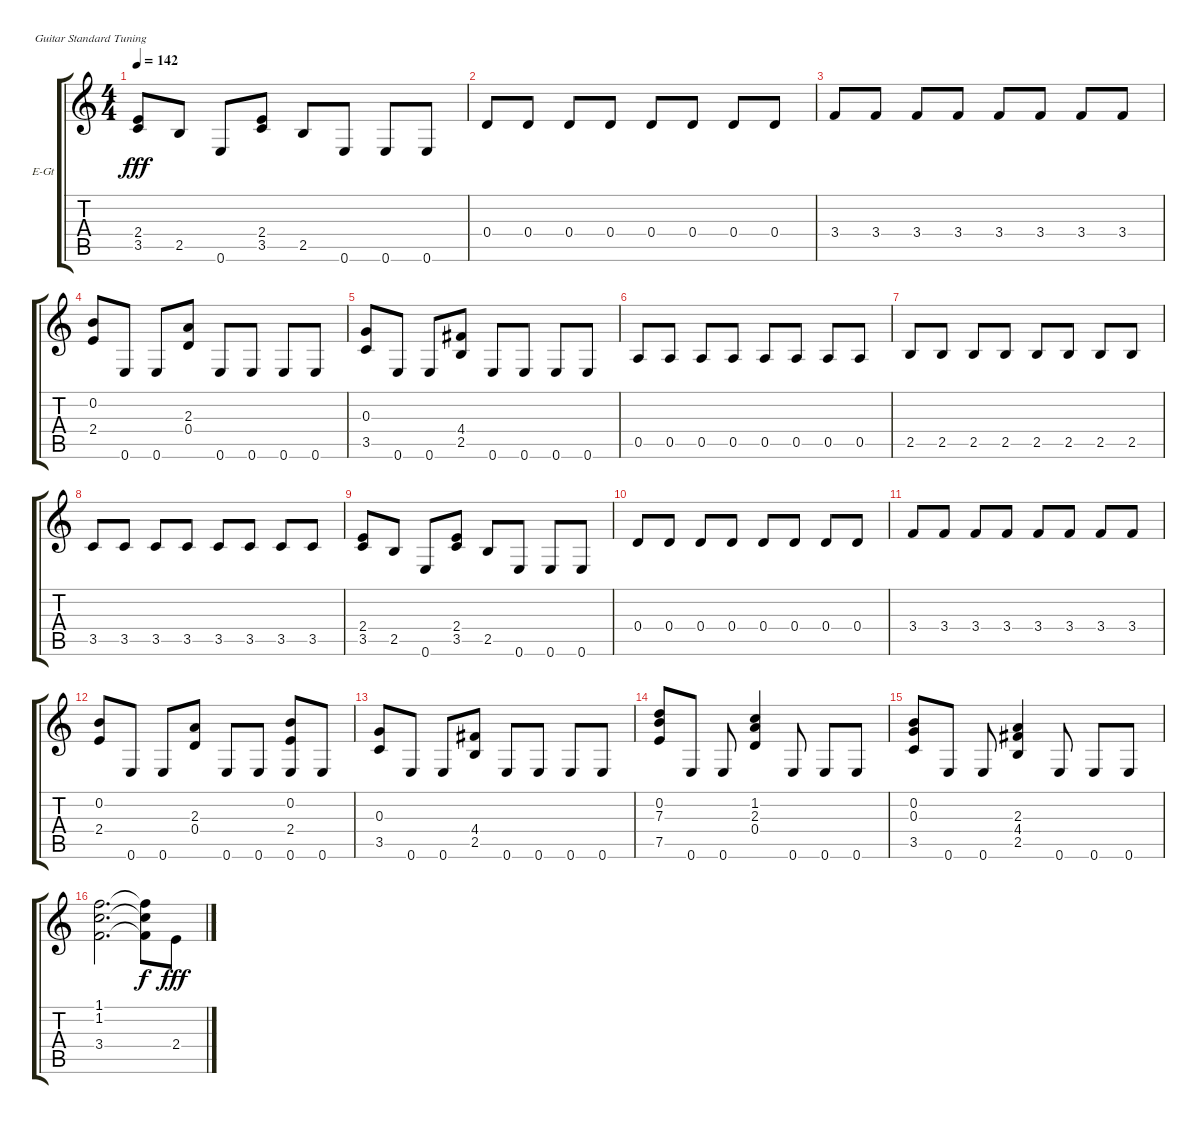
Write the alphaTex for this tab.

\bracketExtendMode groupsimilarinstruments
\firstSystemTrackNameOrientation horizontal
\otherSystemsTrackNameOrientation horizontal
\track ("Владимир Холстинин" "E-Gt") {instrument distortionguitar}
\staff {score tabs}
\tuning (E4 B3 G3 D3 A2 E2)
\ts (4 4)
\tempo 142
\clef g2
\ks c
(2.4 3.5).8{dy fff} 2.5.8 0.6.8 (2.4 3.5).8 2.5.8 0.6.8 0.6.8 0.6.8 |
0.4.8 0.4.8 0.4.8 0.4.8 0.4.8 0.4.8 0.4.8 0.4.8 |
3.4.8 3.4.8 3.4.8 3.4.8 3.4.8 3.4.8 3.4.8 3.4.8 |
(0.2 2.4).8 0.6.8 0.6.8 (2.3 0.4).8 0.6.8 0.6.8 0.6.8 0.6.8 |
(0.3 3.5).8 0.6.8 0.6.8 (4.4 2.5).8 0.6.8 0.6.8 0.6.8 0.6.8 |
0.5.8 0.5.8 0.5.8 0.5.8 0.5.8 0.5.8 0.5.8 0.5.8 |
2.5.8 2.5.8 2.5.8 2.5.8 2.5.8 2.5.8 2.5.8 2.5.8 |
3.5.8 3.5.8 3.5.8 3.5.8 3.5.8 3.5.8 3.5.8 3.5.8 |
(2.4 3.5).8 2.5.8 0.6.8 (2.4 3.5).8 2.5.8 0.6.8 0.6.8 0.6.8 |
0.4.8 0.4.8 0.4.8 0.4.8 0.4.8 0.4.8 0.4.8 0.4.8 |
3.4.8 3.4.8 3.4.8 3.4.8 3.4.8 3.4.8 3.4.8 3.4.8 |
(0.2 2.4).8 0.6.8 0.6.8 (2.3 0.4).8 0.6.8 0.6.8 (0.2 2.4 0.6).8 0.6.8 |
(0.3 3.5).8 0.6.8 0.6.8 (4.4 2.5).8 0.6.8 0.6.8 0.6.8 0.6.8 |
(0.2 7.3 7.5).8 0.6.8 0.6.8 (1.2 2.3 0.4).4 0.6.8 0.6.8 0.6.8 |
(0.2 0.3 3.5).8 0.6.8 0.6.8 (2.3 4.4 2.5).4 0.6.8 0.6.8 0.6.8 |
(1.1 1.2 3.4).2{d} (1.1{t} 1.2{t} 3.4{t}).8{dy f} 2.4.8{dy fff}
